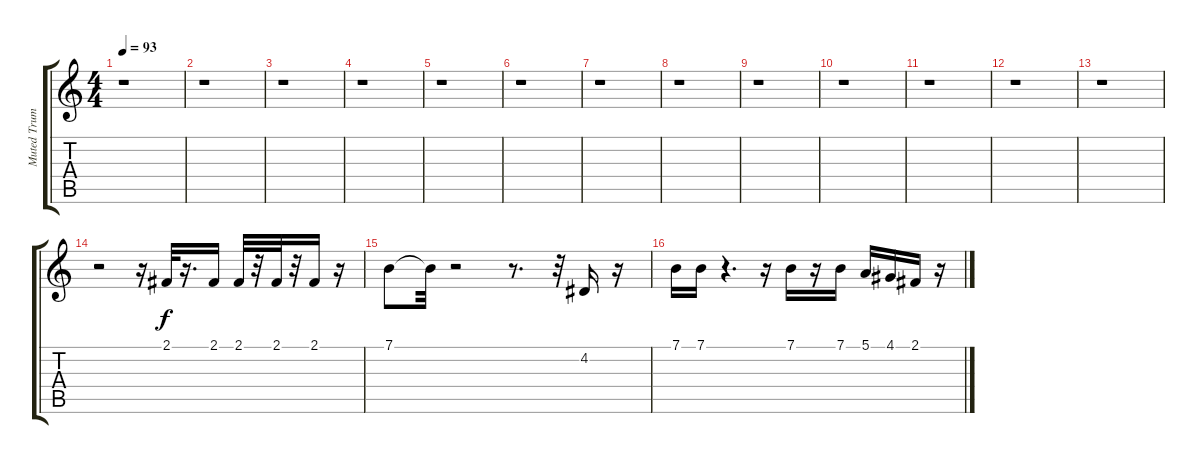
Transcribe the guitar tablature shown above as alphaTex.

\track ("Muted Trumpet" "Muted Trum") {instrument mutedtrumpet}
\staff {score tabs}
\tuning (E4 B3 G3 D3 A2 E2) {hide}
\ts (4 4)
\tempo 93
\clef g2
\ks c
r.1{dy f} |
r.1 |
r.1 |
r.1 |
r.1 |
r.1 |
r.1 |
r.1 |
r.1 |
r.1 |
r.1 |
r.1 |
r.1 |
r.2 r.16 2.1.32 r.16{d} 2.1.16 2.1.32 r.32 2.1.32 r.32 2.1.16 r.16 |
7.1.8 7.1{t}.32 r.2 r.8{d} r.32 4.2.16 r.16 |
7.1.16 7.1.16 r.4{d} r.16 7.1.16 r.16 7.1.16 5.1.16 4.1.16 2.1.16 r.16
